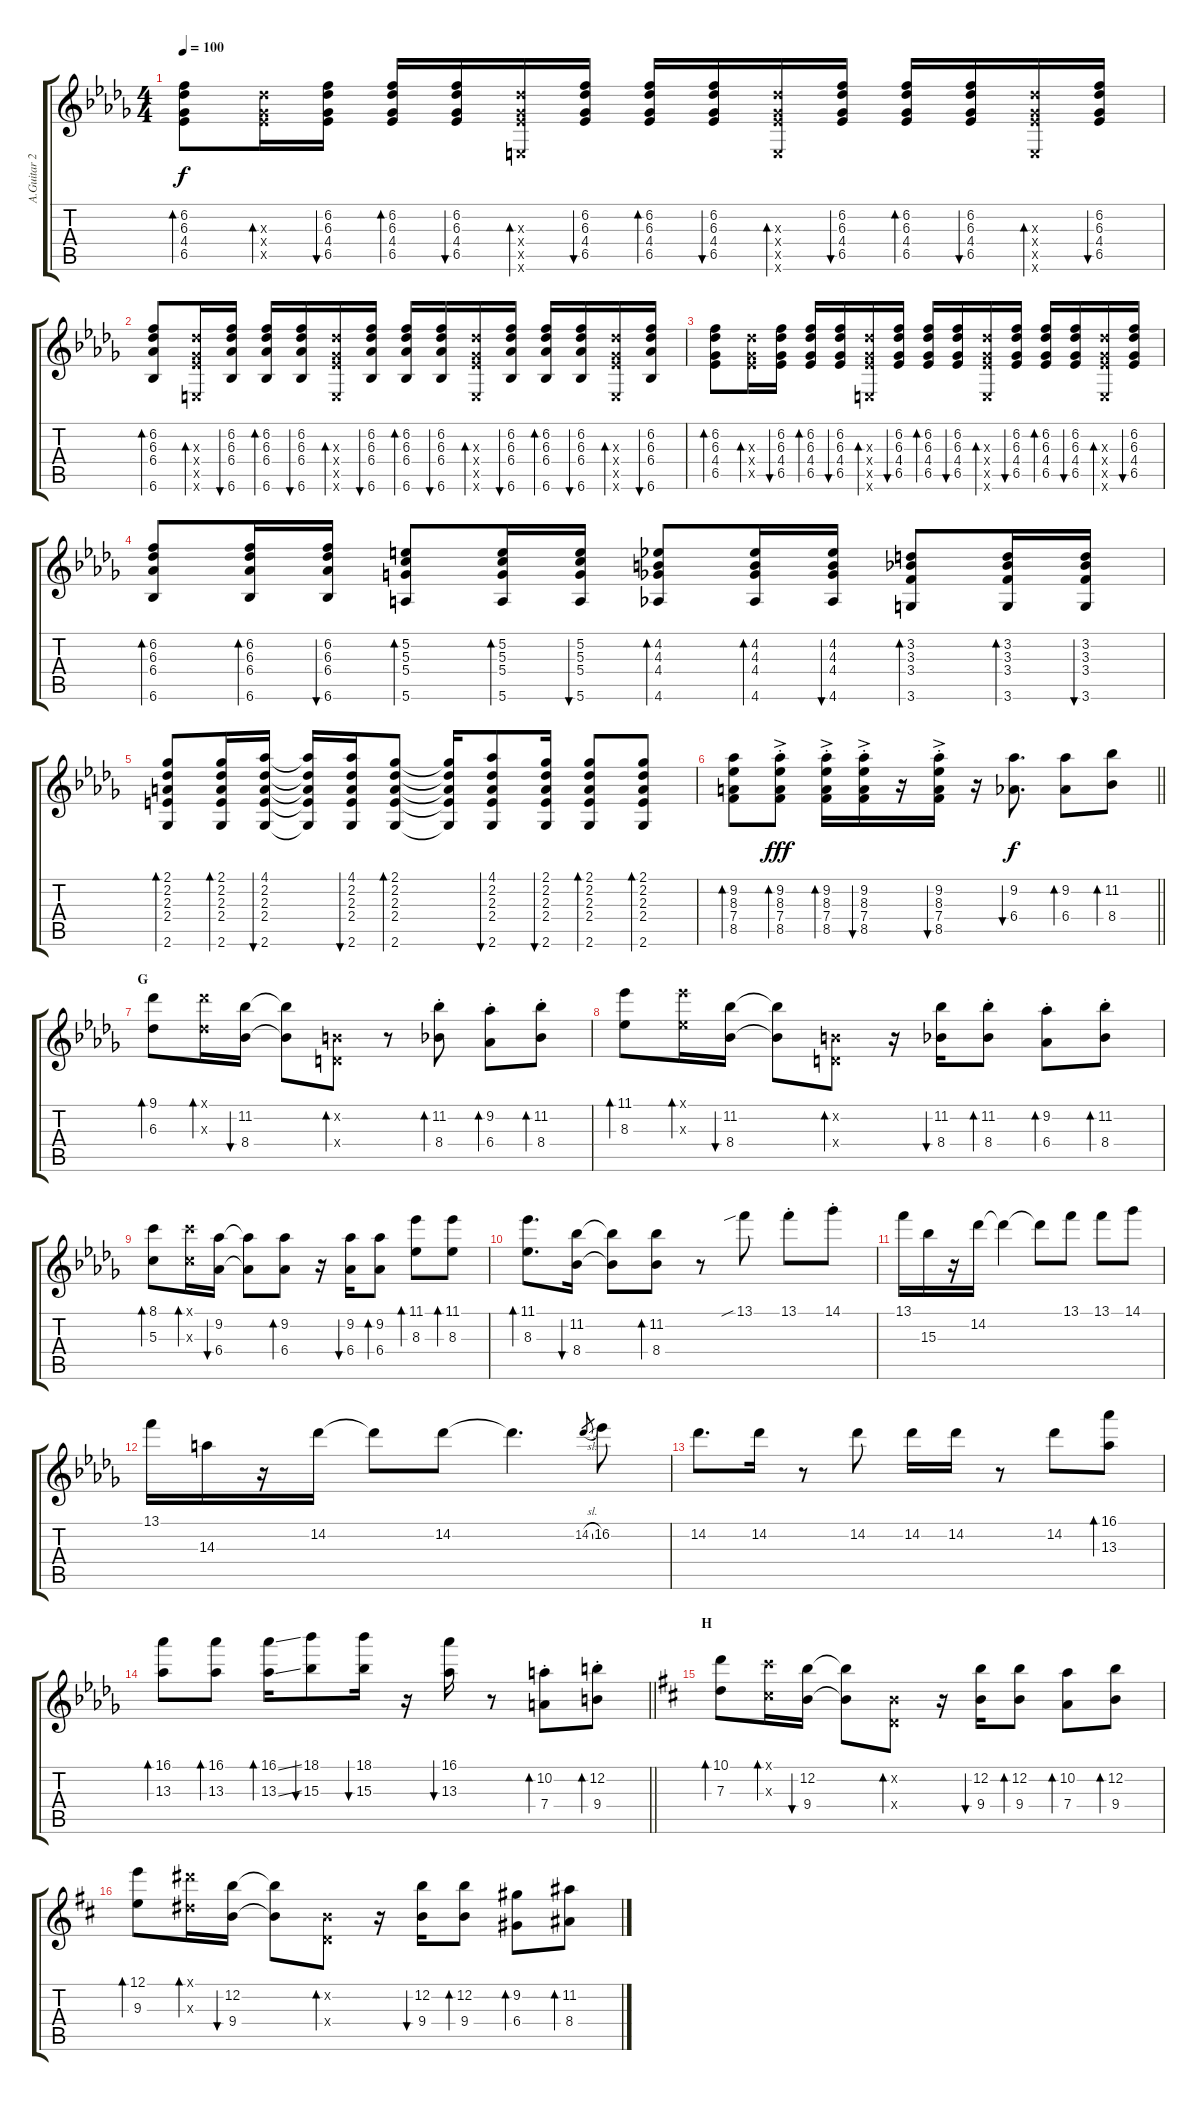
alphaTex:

\track ("A.Guitar 2" "A.Guitar 2") {instrument acousticguitarsteel}
\staff {score tabs}
\tuning (E4 B3 G3 D3 A2 E2) {hide}
\ts (4 4)
\tempo 100
\clef g2
\ks db
(6.2 6.3 4.4 6.5).8{bd 30 dy f} (6.3{x} 4.4{x} 6.5{x}).16{bd 30} (6.2 6.3 4.4 6.5).16{bu 30} (6.2 6.3 4.4 6.5).16{bd 30} (6.2 6.3 4.4 6.5).16{bu 30} (6.3{x} 4.4{x} 6.5{x} 0.6{x}).16{bd 30} (6.2 6.3 4.4 6.5).16{bu 30} (6.2 6.3 4.4 6.5).16{bd 30} (6.2 6.3 4.4 6.5).16{bu 30} (6.3{x} 4.4{x} 6.5{x} 0.6{x}).16{bd 30} (6.2 6.3 4.4 6.5).16{bu 30} (6.2 6.3 4.4 6.5).16{bd 30} (6.2 6.3 4.4 6.5).16{bu 30} (6.3{x} 4.4{x} 6.5{x} 0.6{x}).16{bd 30} (6.2 6.3 4.4 6.5).16{bu 30} |
(6.2 6.3 6.4 6.6).8{bd 30} (6.3{x} 4.4{x} 6.5{x} 0.6{x}).16{bd 30} (6.2 6.3 6.4 6.6).16{bu 30} (6.2 6.3 6.4 6.6).16{bd 30} (6.2 6.3 6.4 6.6).16{bu 30} (6.3{x} 4.4{x} 6.5{x} 0.6{x}).16{bd 30} (6.2 6.3 6.4 6.6).16{bu 30} (6.2 6.3 6.4 6.6).16{bd 30} (6.2 6.3 6.4 6.6).16{bu 30} (6.3{x} 4.4{x} 6.5{x} 0.6{x}).16{bd 30} (6.2 6.3 6.4 6.6).16{bu 30} (6.2 6.3 6.4 6.6).16{bd 30} (6.2 6.3 6.4 6.6).16{bu 30} (6.3{x} 4.4{x} 6.5{x} 0.6{x}).16{bd 30} (6.2 6.3 6.4 6.6).16{bu 30} |
(6.2 6.3 4.4 6.5).8{bd 30} (6.3{x} 4.4{x} 6.5{x}).16{bd 30} (6.2 6.3 4.4 6.5).16{bu 30} (6.2 6.3 4.4 6.5).16{bd 30} (6.2 6.3 4.4 6.5).16{bu 30} (6.3{x} 4.4{x} 6.5{x} 0.6{x}).16{bd 30} (6.2 6.3 4.4 6.5).16{bu 30} (6.2 6.3 4.4 6.5).16{bd 30} (6.2 6.3 4.4 6.5).16{bu 30} (6.3{x} 4.4{x} 6.5{x} 0.6{x}).16{bd 30} (6.2 6.3 4.4 6.5).16{bu 30} (6.2 6.3 4.4 6.5).16{bd 30} (6.2 6.3 4.4 6.5).16{bu 30} (6.3{x} 4.4{x} 6.5{x} 0.6{x}).16{bd 30} (6.2 6.3 4.4 6.5).16{bu 30} |
(6.2 6.3 6.4 6.6).8{bd 30} (6.2 6.3 6.4 6.6).16{bd 30} (6.2 6.3 6.4 6.6).16{bu 30} (5.2 5.3 5.4 5.6).8{bd 30} (5.2 5.3 5.4 5.6).16{bd 30} (5.2 5.3 5.4 5.6).16{bu 30} (4.2 4.3 4.4 4.6).8{bd 30} (4.2 4.3 4.4 4.6).16{bd 30} (4.2 4.3 4.4 4.6).16{bu 30} (3.2 3.3 3.4 3.6).8{bd 30} (3.2 3.3 3.4 3.6).16{bd 30} (3.2 3.3 3.4 3.6).16{bu 30} |
(2.1 2.2 2.3 2.4 2.6).8{bd 30} (2.1 2.2 2.3 2.4 2.6).16{bd 30} (4.1 2.2 2.3 2.4 2.6).16{bu 30} (4.1{t} 2.2{t} 2.3{t} 2.4{t} 2.6{t}).16 (4.1 2.2 2.3 2.4 2.6).16{bu 30} (2.1 2.2 2.3 2.4 2.6).8{bd 30} (2.1{t} 2.2{t} 2.3{t} 2.4{t} 2.6{t}).16 (4.1 2.2 2.3 2.4 2.6).8{bu 30} (2.1 2.2 2.3 2.4 2.6).16{bu 30} (2.1 2.2 2.3 2.4 2.6).8{bd 30} (2.1 2.2 2.3 2.4 2.6).8{bd 30} |
\barLineRight lightlight
(9.2 8.3 7.4 8.5).8{bd 30} (9.2{ac st} 8.3{ac st} 7.4{ac st} 8.5{ac st}).8{bd 30 dy fff} (9.2{ac st} 8.3{ac st} 7.4{ac st} 8.5{ac st}).16{bd 30} (9.2{ac st} 8.3{ac st} 7.4{ac st} 8.5{ac st}).16{bu 30} r.16 (9.2{ac st} 8.3{ac st} 7.4{ac st} 8.5{ac st}).16{bu 30} r.16 (9.2 6.4).8{d bu 30 dy f} (9.2 6.4).8{bd 30} (11.2 8.4).8{bd 30} |
\section ("" "G")
(9.1 6.3).8{bd 30} (9.1{x} 6.3{x}).16{bd 30} (11.2 8.4).16{bu 30} (11.2{t} 8.4{t}).8 (0.2{x} 0.4{x}).8{bd 30} r.8 (11.2{st} 8.4{st}).8{bd 30} (9.2{st} 6.4{st}).8{bd 30} (11.2{st} 8.4{st}).8{bd 30} |
(11.1 8.3).8{bd 30} (11.1{x} 8.3{x}).16{bd 30} (11.2 8.4).16{bu 30} (11.2{t} 8.4{t}).8 (0.2{x} 0.4{x}).8{bd 30} r.16 (11.2 8.4).16{bu 30} (11.2{st} 8.4{st}).8{bd 30} (9.2{st} 6.4{st}).8{bd 30} (11.2{st} 8.4{st}).8{bd 30} |
(8.1 5.3).8{bd 30} (8.1{x} 5.3{x}).16{bd 30} (9.2 6.4).16{bu 30} (9.2{t} 6.4{t}).8 (9.2 6.4).8{bd 30} r.16 (9.2 6.4).16{bu 30} (9.2 6.4).8{bd 30} (11.1 8.3).8{bd 30} (11.1 8.3).8{bd 30} |
(11.1 8.3).8{d bd 30} (11.2 8.4).16{bu 30} (11.2{t} 8.4{t}).8 (11.2 8.4).8{bd 30} r.8 13.1{sib}.8{txt ""} 13.1{st}.8 14.1{st}.8 |
13.1.16 15.3.16 r.16 14.2.16 14.2{t}.4 14.2{t}.8 13.1.8 13.1.8 14.1.8 |
13.1.16 14.3.16 r.16 14.2.16 14.2{t}.8 14.2.8 14.2{t}.4{d} 14.2{sl}.8{gr} 16.2.8 |
14.2.8{d} 14.2.16 r.8 14.2.8 14.2.16 14.2.16 r.8 14.2.8 (16.1 13.3).8{bd 30} |
\barLineRight lightlight
(16.1 13.3).8{bd 30} (16.1 13.3).8{bd 30} (16.1{ss} 13.3{ss}).16{bd 30} (18.1 15.3).8{bu 30} (18.1 15.3).16{bu 30 txt ""} r.16 (16.1 13.3).16{bu 30} r.8 (10.2{st} 7.4{st}).8{bd 30} (12.2{st} 9.4{st}).8{bd 30} |
\section ("" "H")
\ks d
(10.1 7.3).8{bd 30} (9.1{x} 6.3{x}).16{bd 30} (12.2 9.4).16{bu 30} (12.2{t} 9.4{t}).8 (0.2{x} 0.4{x}).8{bd 30} r.16 (12.2 9.4).16{bu 30} (12.2 9.4).8{bd 30} (10.2 7.4).8{bd 30} (12.2 9.4).8{bd 30} |
(12.1 9.3).8{bd 30} (11.1{x} 8.3{x}).16{bd 30} (12.2 9.4).16{bu 30} (12.2{t} 9.4{t}).8 (0.2{x} 0.4{x}).8{bd 30} r.16 (12.2 9.4).16{bu 30} (12.2 9.4).8{bd 30} (9.2 6.4).8{bd 30} (11.2 8.4).8{bd 30}
